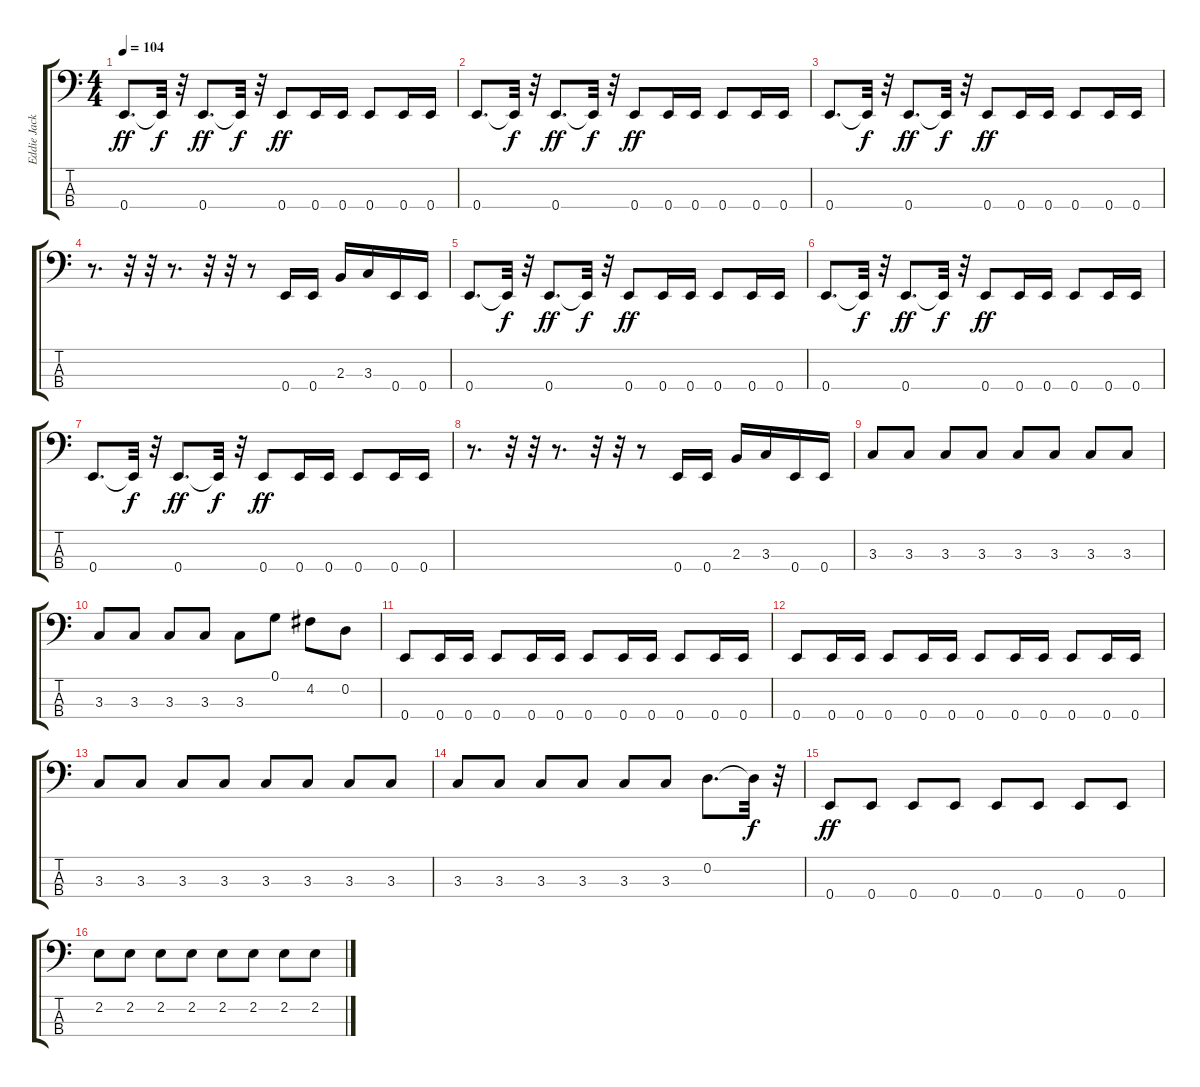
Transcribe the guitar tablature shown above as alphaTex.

\track ("Eddie Jackson" "Eddie Jack") {instrument electricbassfinger}
\staff {score tabs}
\tuning (G2 D2 A1 E1) {hide}
\ts (4 4)
\tempo 104
\clef f4
\ks c
0.4.8{d dy ff} 0.4{t}.32{dy f} r.32 0.4.8{d dy ff} 0.4{t}.32{dy f} r.32 0.4.8{dy ff} 0.4.16 0.4.16 0.4.8 0.4.16 0.4.16 |
0.4.8{d} 0.4{t}.32{dy f} r.32 0.4.8{d dy ff} 0.4{t}.32{dy f} r.32 0.4.8{dy ff} 0.4.16 0.4.16 0.4.8 0.4.16 0.4.16 |
0.4.8{d} 0.4{t}.32{dy f} r.32 0.4.8{d dy ff} 0.4{t}.32{dy f} r.32 0.4.8{dy ff} 0.4.16 0.4.16 0.4.8 0.4.16 0.4.16 |
r.8{d} r.32 r.32 r.8{d} r.32 r.32 r.8 0.4.16 0.4.16 2.3.16 3.3.16 0.4.16 0.4.16 |
0.4.8{d} 0.4{t}.32{dy f} r.32 0.4.8{d dy ff} 0.4{t}.32{dy f} r.32 0.4.8{dy ff} 0.4.16 0.4.16 0.4.8 0.4.16 0.4.16 |
0.4.8{d} 0.4{t}.32{dy f} r.32 0.4.8{d dy ff} 0.4{t}.32{dy f} r.32 0.4.8{dy ff} 0.4.16 0.4.16 0.4.8 0.4.16 0.4.16 |
0.4.8{d} 0.4{t}.32{dy f} r.32 0.4.8{d dy ff} 0.4{t}.32{dy f} r.32 0.4.8{dy ff} 0.4.16 0.4.16 0.4.8 0.4.16 0.4.16 |
r.8{d} r.32 r.32 r.8{d} r.32 r.32 r.8 0.4.16 0.4.16 2.3.16 3.3.16 0.4.16 0.4.16 |
3.3.8 3.3.8 3.3.8 3.3.8 3.3.8 3.3.8 3.3.8 3.3.8 |
3.3.8 3.3.8 3.3.8 3.3.8 3.3.8 0.1.8 4.2.8 0.2.8 |
0.4.8 0.4.16 0.4.16 0.4.8 0.4.16 0.4.16 0.4.8 0.4.16 0.4.16 0.4.8 0.4.16 0.4.16 |
0.4.8 0.4.16 0.4.16 0.4.8 0.4.16 0.4.16 0.4.8 0.4.16 0.4.16 0.4.8 0.4.16 0.4.16 |
3.3.8 3.3.8 3.3.8 3.3.8 3.3.8 3.3.8 3.3.8 3.3.8 |
3.3.8 3.3.8 3.3.8 3.3.8 3.3.8 3.3.8 0.2.8{d} 0.2{t}.32{dy f} r.32 |
0.4.8{dy ff} 0.4.8 0.4.8 0.4.8 0.4.8 0.4.8 0.4.8 0.4.8 |
2.2.8 2.2.8 2.2.8 2.2.8 2.2.8 2.2.8 2.2.8 2.2.8
